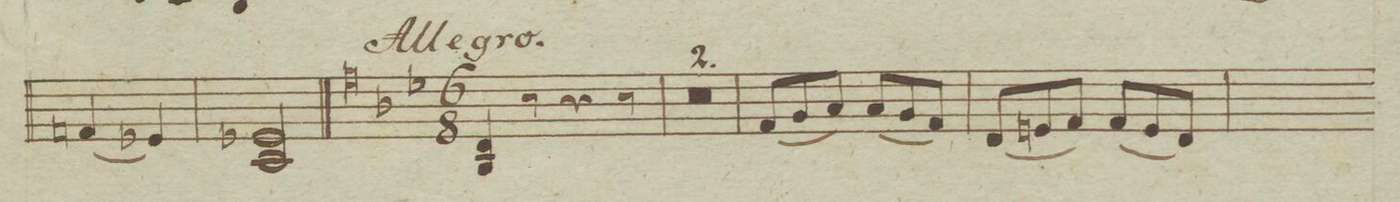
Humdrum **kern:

**kern	**dynam
*I"Violino Secondo	*
*clefG2	*
*k[f#]	*
*met(c)	*
*M2/4	*
(4fn/	.
4e-X/)	.
=183	=183
2e-X 2c/	.
==184	==184
*k[b-e-]	*
*B-:	*
*M6/8	*
4d 4B-/	.
8r	.
4r	.
8r	.
=185	=185
1.r	.
=186	=186
=187	=187
(8f/L	.
8g/	.
8a/J)	.
(8a/L	.
8g/	.
8f/J)	.
=188	=188
(8d/L	.
8en/	.
8f/J)	.
(8f/L	.
8e/	.
8d/J)	.
=189	=189
*-	*-
